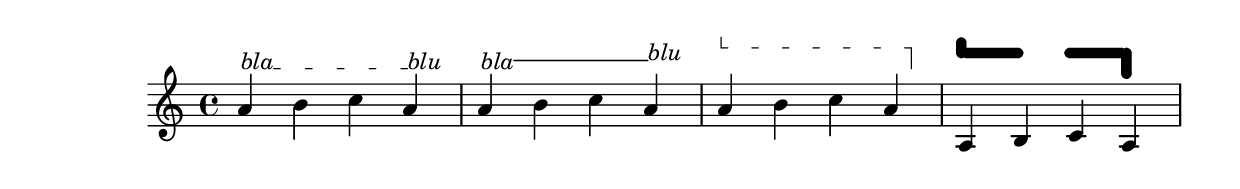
%% DO NOT EDIT this file manually; it is automatically
%% generated from LSR http://lsr.dsi.unimi.it
%% Make any changes in LSR itself, or in Documentation/snippets/new/ ,
%% and then run scripts/auxiliar/makelsr.py
%%
%% This file is in the public domain.
\version "2.14.0"

\header {
  lsrtags = "expressive-marks, text, tweaks-and-overrides"

%% Translation of GIT committish: 6977ddc9a3b63ea810eaecb864269c7d847ccf98
  texidoces = "
Las instrucciones @code{\\startTextSpan} y @code{\\stopTextSpan}
permiten la creación de elementos de extensión textuales tan
fácilmente como indicaciones de pedal u
octavaciones. Sobreescribimos ciertas propiedades del objeto
@code{TextSpanner} para modificar su salida.

"
  doctitlees = "Crear elementos de extensión textuales"

  texidoc = "
The @code{\\startTextSpan} and @code{\\stopTextSpan} commands allow the
creation of text spanners as easily as pedal indications or
octavations. Override some properties of the @code{TextSpanner} object
to modify its output.

"
  doctitle = "Creating text spanners"
} % begin verbatim

\paper { ragged-right = ##f }

\relative c'' {
  \override TextSpanner #'(bound-details left text) = #"bla"
  \override TextSpanner #'(bound-details right text) = #"blu"
  a4 \startTextSpan
  b4 c
  a4 \stopTextSpan

  \override TextSpanner #'style = #'line
  \once \override TextSpanner
    #'(bound-details left stencil-align-dir-y) = #CENTER
  a4 \startTextSpan
  b4 c
  a4 \stopTextSpan

  \override TextSpanner #'style = #'dashed-line
  \override TextSpanner #'(bound-details left text) =
    \markup { \draw-line #'(0 . 1) }
  \override TextSpanner #'(bound-details right text) =
    \markup { \draw-line #'(0 . -2) }
  \once \override TextSpanner #'(bound-details right padding) = #-2

  a4 \startTextSpan
  b4 c
  a4 \stopTextSpan

  \set Staff.middleCPosition = #-13
  \override TextSpanner #'dash-period = #10
  \override TextSpanner #'dash-fraction = #0.5
  \override TextSpanner #'thickness = #10
  a4 \startTextSpan
  b4 c
  a4 \stopTextSpan
}

